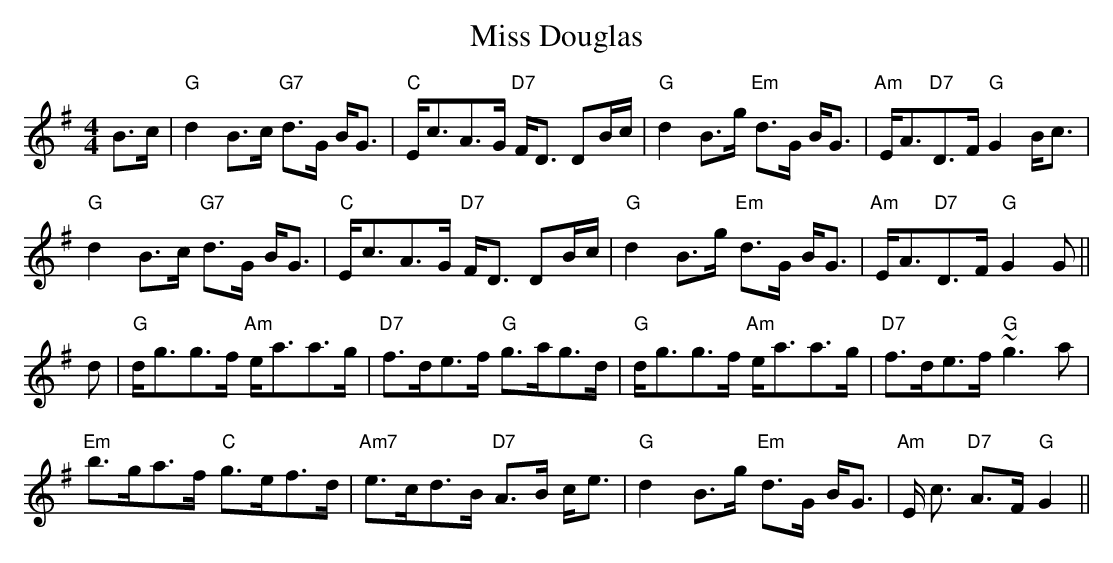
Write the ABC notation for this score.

X:1
T:Miss Douglas
M:4/4
L:1/8
K:G
B>c|"G"d2 B>c "G7"d>G B<G|"C"E<cA>G "D7"F<D DB/c/|"G"d2 B>g "Em"d>G B<G|
"Am"E<A"D7"D>F "G"G2 B<c|!
"G"d2 B>c "G7"d>G B<G|"C"E<cA>G "D7"F<D DB/c/|"G"d2 B>g "Em"d>G B<G|
"Am"E<A"D7"D>F "G"G2 G||!
d|"G"d<gg>f "Am"e<aa>g|"D7"f>de>f "G"g>ag>d|"G"d<gg>f "Am"e<aa>g|
"D7"f>de>f "G"~g3 a|!
"Em"b>ga>f "C"g>ef>d|"Am7"e>cd>B "D7"A>B c<e|"G"d2 B>g "Em"d>G B<G|"Am"E
<c "D7"A>F "G"G2||
